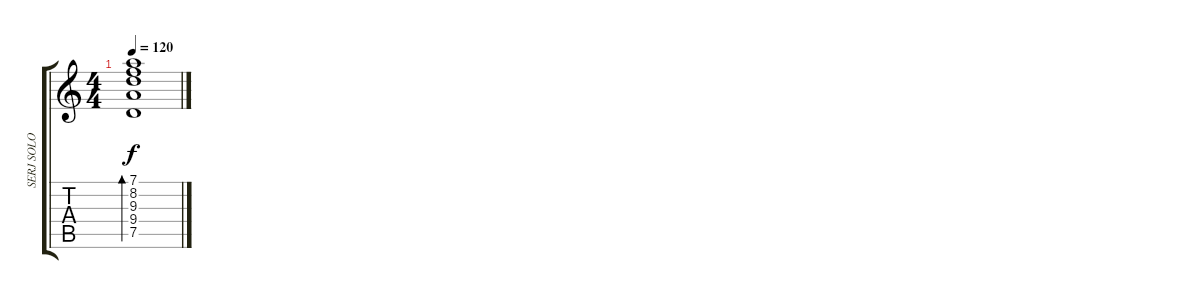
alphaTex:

\track ("SERJ SOLO" "SERJ SOLO") {instrument acousticguitarnylon}
\staff {score tabs}
\tuning (D4 A3 F3 C3 G2 C2) {hide}
\ts (4 4)
\tempo 120
\clef g2
\ks c
(7.1 8.2 9.3 9.4 7.5).1{bd 60 dy f}
